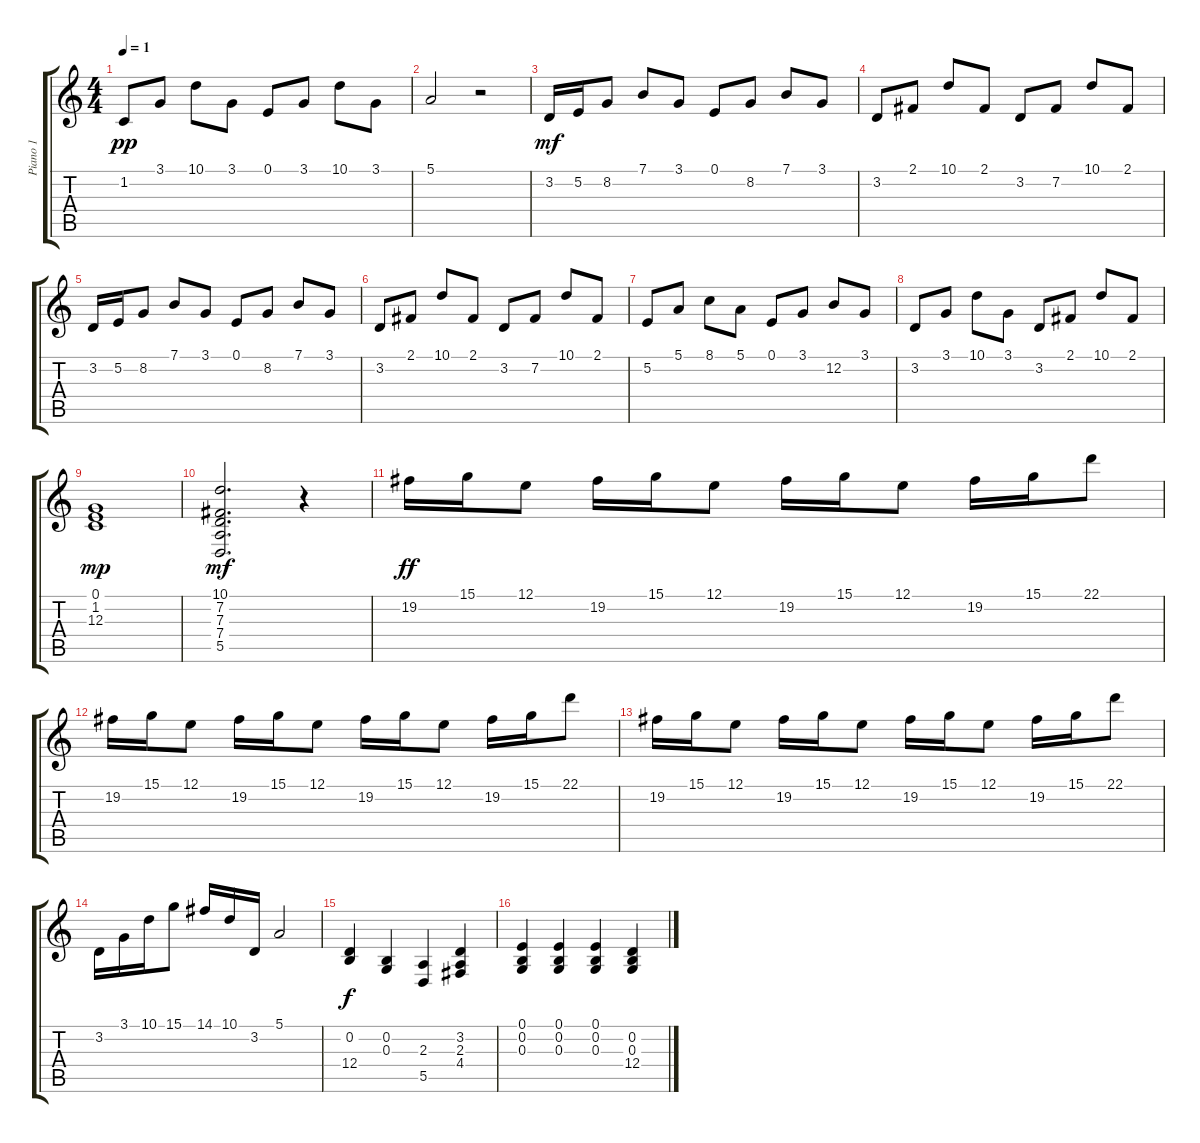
\track ("Piano 1" "Piano 1") {instrument acousticgrandpiano}
\staff {score tabs}
\tuning (E4 B3 G3 D3 A2 E2) {hide}
\ts (4 4)
\tempo 1
\clef g2
\ks c
1.2.8{dy pp} 3.1.8 10.1.8 3.1.8 0.1.8 3.1.8 10.1.8 3.1.8 |
5.1.2 r.2 |
3.2.16{dy mf} 5.2.16 8.2.8 7.1.8 3.1.8 0.1.8 8.2.8 7.1.8 3.1.8 |
3.2.8 2.1.8 10.1.8 2.1.8 3.2.8 7.2.8 10.1.8 2.1.8 |
3.2.16 5.2.16 8.2.8 7.1.8 3.1.8 0.1.8 8.2.8 7.1.8 3.1.8 |
3.2.8 2.1.8 10.1.8 2.1.8 3.2.8 7.2.8 10.1.8 2.1.8 |
5.2.8 5.1.8 8.1.8 5.1.8 0.1.8 3.1.8 12.2.8 3.1.8 |
3.2.8 3.1.8 10.1.8 3.1.8 3.2.8 2.1.8 10.1.8 2.1.8 |
(0.1 1.2 12.3).1{dy mp} |
(10.1 7.2 7.3 7.4 5.5).2{d dy mf} r.4 |
19.2.16{dy ff} 15.1.16 12.1.8 19.2.16 15.1.16 12.1.8 19.2.16 15.1.16 12.1.8 19.2.16 15.1.16 22.1.8 |
19.2.16 15.1.16 12.1.8 19.2.16 15.1.16 12.1.8 19.2.16 15.1.16 12.1.8 19.2.16 15.1.16 22.1.8 |
19.2.16 15.1.16 12.1.8 19.2.16 15.1.16 12.1.8 19.2.16 15.1.16 12.1.8 19.2.16 15.1.16 22.1.8 |
3.2.16 3.1.16 10.1.16 15.1.8 14.1.16 10.1.16 3.2.16 5.1.2 |
(0.2 12.4).4{dy f} (0.2 0.3).4 (2.3 5.5).4 (3.2 2.3 4.4).4 |
(0.1 0.2 0.3).4 (0.1 0.2 0.3).4 (0.1 0.2 0.3).4 (0.2 0.3 12.4).4
